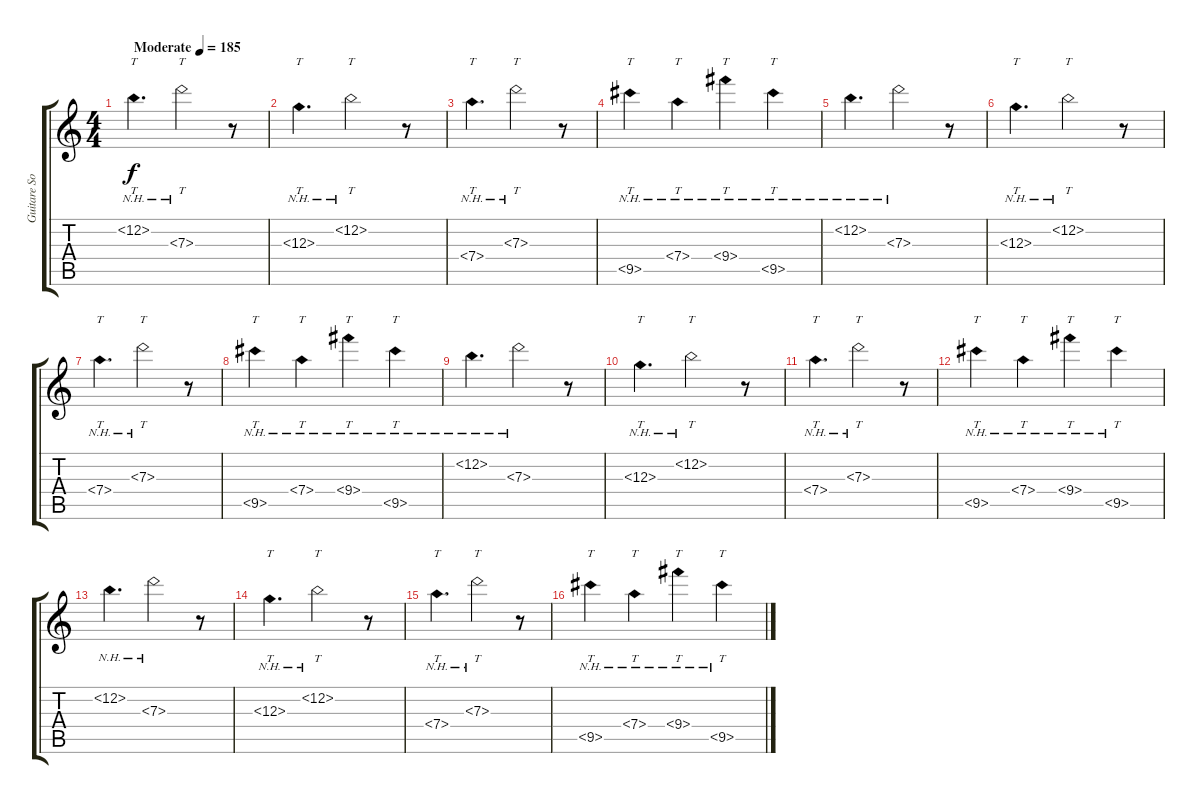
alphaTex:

\track ("Guitare Solo" "Guitare So") {instrument electricguitarjazz}
\staff {score tabs}
\tuning (E4 B3 G3 D3 A2 E2) {hide}
\ts (4 4)
\tempo (185 "Moderate")
\clef g2
\ks c
12.2{nh}.4{tt d dy f instrument electricguitarjazz} 7.3{nh}.2{tt} r.8 |
12.3{nh}.4{tt d} 12.2{nh}.2{tt} r.8 |
7.4{nh}.4{tt d} 7.3{nh}.2{tt} r.8 |
9.5{nh}.4{tt} 7.4{nh}.4{tt} 9.4{nh}.4{tt} 9.5{nh}.4{tt} |
12.2{nh}.4{d} 7.3{nh}.2 r.8 |
12.3{nh}.4{tt d} 12.2{nh}.2{tt} r.8 |
7.4{nh}.4{tt d} 7.3{nh}.2{tt} r.8 |
9.5{nh}.4{tt} 7.4{nh}.4{tt} 9.4{nh}.4{tt} 9.5{nh}.4{tt} |
12.2{nh}.4{d} 7.3{nh}.2 r.8 |
12.3{nh}.4{tt d} 12.2{nh}.2{tt} r.8 |
7.4{nh}.4{tt d} 7.3{nh}.2{tt} r.8 |
9.5{nh}.4{tt} 7.4{nh}.4{tt} 9.4{nh}.4{tt} 9.5{nh}.4{tt} |
12.2{nh}.4{d} 7.3{nh}.2 r.8 |
12.3{nh}.4{tt d} 12.2{nh}.2{tt} r.8 |
7.4{nh}.4{tt d} 7.3{nh}.2{tt} r.8 |
9.5{nh}.4{tt} 7.4{nh}.4{tt} 9.4{nh}.4{tt} 9.5{nh}.4{tt}
